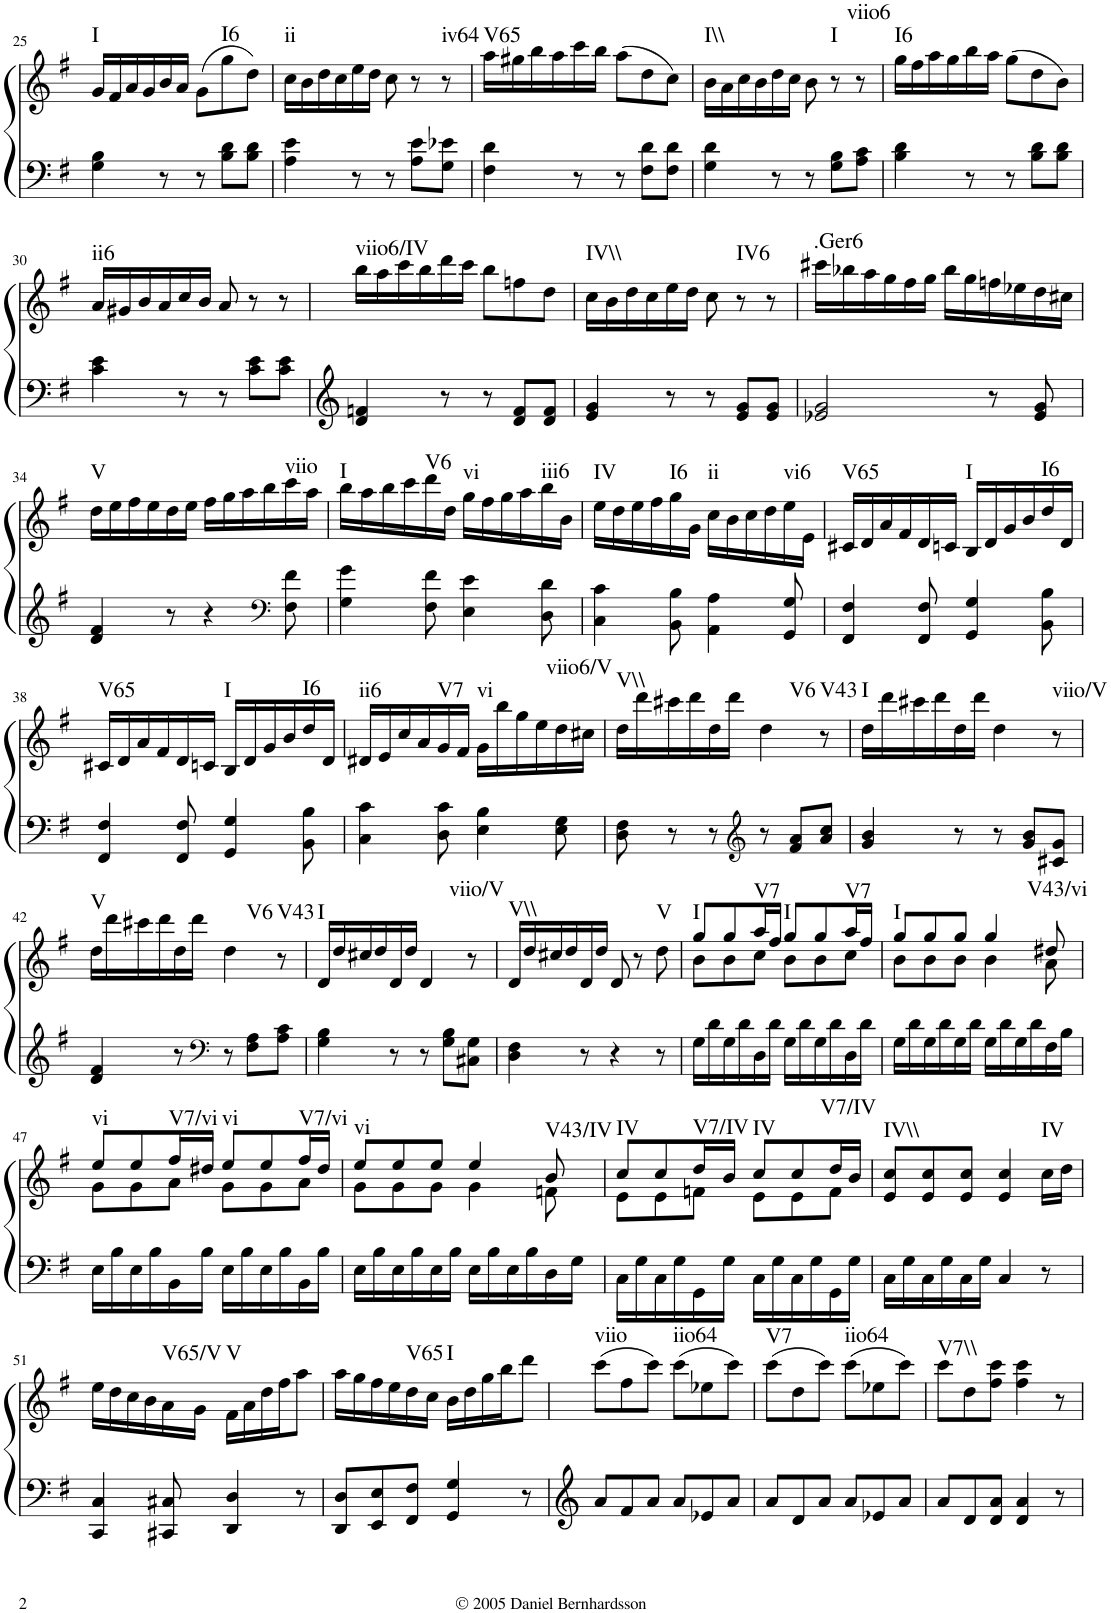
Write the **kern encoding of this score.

**kern	**kern	**harte
*part1	*part1	*part1
*staff2	*staff1	*
*I"Piano	*	*
*I'Pno.	*	*
!!LO:PB:g=z
*clefG2	*clefG2	*
*k[f#]	*k[f#]	*
*G:	*G:	*
*M6/8	*M6/8	*
=25	=25	=25
!	!	!LO:H:kt=I
4G\ 4B\	16g/LL	N
.	16f#/	.
.	16a/	.
.	16g/	.
8r	16b/	.
.	16a/JJ	.
8r	(8g\L	.
!	!	!LO:H:kt=I6
8B\ 8d\L	8gg\	N
8B\ 8d\J	8dd\J)	.
=26	=26	=26
!	!	!LO:H:kt=ii
4A\ 4e\	16cc\LL	N
.	16b\	.
.	16dd\	.
.	16cc\	.
8r	16ee\	.
.	16dd\JJ	.
8r	8cc\	.
8A\ 8e\L	8r	.
!	!	!LO:H:kt=iv64
8G\ 8e-X\J	8r	N
=27	=27	=27
!	!	!LO:H:kt=V65
4F#\ 4d\	16aa\LL	N
.	16gg#X\	.
.	16bb\	.
.	16aa\	.
8r	16ccc\	.
.	16bb\JJ	.
8r	(8aa\L	.
8F#\ 8d\L	8dd\	.
8F#\ 8d\J	8cc\J)	.
=28	=28	=28
!	!	!LO:H:kt=I\\
4G\ 4d\	16b\LL	N
.	16a\	.
.	16cc\	.
.	16b\	.
8r	16dd\	.
.	16cc\JJ	.
8r	8b\	.
!	!	!LO:H:kt=I
8G\ 8B\L	8r	N
!	!	!LO:H:kt=viio6
8A\ 8c\J	8r	N
=29	=29	=29
!	!	!LO:H:kt=I6
4B\ 4d\	16gg\LL	N
.	16ff#\	.
.	16aa\	.
.	16gg\	.
8r	16bb\	.
.	16aa\JJ	.
8r	(8gg\L	.
8B\ 8d\L	8dd\	.
8B\ 8d\J	8b\J)	.
!!LO:LB:g=z
=30	=30	=30
!	!	!LO:H:kt=ii6
4c\ 4e\	16a/LL	N
.	16g#X/	.
.	16b/	.
.	16a/	.
8r	16cc/	.
.	16b/JJ	.
8r	8a/	.
8c\ 8e\L	8r	.
8c\ 8e\J	8r	.
=31	=31	=31
!	!	!LO:H:kt=viio6/IV
4d/ 4fn/	16bb\LL	N
.	16aa\	.
.	16ccc\	.
.	16bb\	.
8r	16ddd\	.
.	16ccc\JJ	.
8r	8bb\L	.
8d/ 8f/L	8ffn\	.
8d/ 8f/J	8dd\J	.
=32	=32	=32
!	!	!LO:H:kt=IV\\
4e/ 4g/	16cc\LL	N
.	16b\	.
.	16dd\	.
.	16cc\	.
8r	16ee\	.
.	16dd\JJ	.
8r	8cc\	.
!	!	!LO:H:kt=IV6
8e/ 8g/L	8r	N
8e/ 8g/J	8r	.
=33	=33	=33
!	!	!LO:H:kt=.Ger6
2e-X/ 2g/	16ccc#X\LL	N
.	16bb-X\	.
.	16aa\	.
.	16gg\	.
.	16ff#\	.
.	16gg\JJ	.
.	16bb-\LL	.
.	16gg\	.
8r	16ffn\	.
.	16ee-X\	.
8e-/ 8g/	16dd\	.
.	16cc#X\JJ	.
!!LO:LB:g=z
=34	=34	=34
!	!	!LO:H:kt=V
4d/ 4f#/	16dd\LL	N
.	16ee\	.
.	16ff#\	.
.	16ee\	.
8r	16dd\	.
.	16ee\JJ	.
4r	16ff#\LL	.
.	16gg\	.
.	16aa\	.
.	16bb\	.
*clefF4	*	*
!	!	!LO:H:kt=viio
8F#\ 8f#\	16ccc\	N
.	16aa\JJ	.
=35	=35	=35
!	!	!LO:H:kt=I
4G\ 4g\	16bb\LL	N
.	16aa\	.
.	16bb\	.
.	16ccc\	.
!	!	!LO:H:kt=V6
8F#\ 8f#\	16ddd\	N
.	16dd\JJ	.
!	!	!LO:H:kt=vi
4E\ 4e\	16gg\LL	N
.	16ff#\	.
.	16gg\	.
.	16aa\	.
!	!	!LO:H:kt=iii6
8D\ 8d\	16bb\	N
.	16b\JJ	.
=36	=36	=36
!	!	!LO:H:kt=IV
4C\ 4c\	16ee\LL	N
.	16dd\	.
.	16ee\	.
.	16ff#\	.
!	!	!LO:H:kt=I6
8BB\ 8B\	16gg\	N
.	16g\JJ	.
!	!	!LO:H:kt=ii
4AA\ 4A\	16cc\LL	N
.	16b\	.
.	16cc\	.
.	16dd\	.
!	!	!LO:H:kt=vi6
8GG/ 8G/	16ee\	N
.	16e\JJ	.
=37	=37	=37
!	!	!LO:H:kt=V65
4FF#/ 4F#/	16c#X/LL	N
.	16d/	.
.	16a/	.
.	16f#/	.
8FF#/ 8F#/	16d/	.
.	16cn/JJ	.
!	!	!LO:H:kt=I
4GG/ 4G/	16B/LL	N
.	16d/	.
.	16g/	.
.	16b/	.
!	!	!LO:H:kt=I6
8BB\ 8B\	16dd/	N
.	16d/JJ	.
!!LO:LB:g=z
=38	=38	=38
!	!	!LO:H:kt=V65
4FF#/ 4F#/	16c#X/LL	N
.	16d/	.
.	16a/	.
.	16f#/	.
8FF#/ 8F#/	16d/	.
.	16cn/JJ	.
!	!	!LO:H:kt=I
4GG/ 4G/	16B/LL	N
.	16d/	.
.	16g/	.
.	16b/	.
!	!	!LO:H:kt=I6
8BB\ 8B\	16dd/	N
.	16d/JJ	.
=39	=39	=39
!	!	!LO:H:kt=ii6
4C\ 4c\	16d#X/LL	N
.	16e/	.
.	16cc/	.
.	16a/	.
!	!	!LO:H:kt=V7
8D\ 8c\	16g/	N
.	16f#/JJ	.
!	!	!LO:H:kt=vi
4E\ 4B\	16g\LL	N
.	16bb\	.
.	16gg\	.
.	16ee\	.
!	!	!LO:H:kt=viio6/V
8E\ 8G\	16dd\	N
.	16cc#X\JJ	.
=40	=40	=40
!	!	!LO:H:kt=V\\
8D\ 8F#\	16dd\LL	N
.	16ddd\	.
8r	16ccc#X\	.
.	16ddd\	.
8r	16dd\	.
.	16ddd\JJ	.
*clefG2	*	*
!	!	!LO:H:kt=V6
8r	4dd\	N
8f#/ 8a/L	.	.
!	!	!LO:H:kt=V43
8a/ 8cc/J	8r	N
=41	=41	=41
!	!	!LO:H:kt=I
4g/ 4b/	16dd\LL	N
.	16ddd\	.
.	16ccc#X\	.
.	16ddd\	.
8r	16dd\	.
.	16ddd\JJ	.
8r	4dd\	.
8g/ 8b/L	.	.
!	!	!LO:H:kt=viio/V
8c#X/ 8g/J	8r	N
!!LO:LB:g=z
=42	=42	=42
!	!	!LO:H:kt=V
4d/ 4f#/	16dd\LL	N
.	16ddd\	.
.	16ccc#X\	.
.	16ddd\	.
8r	16dd\	.
.	16ddd\JJ	.
*clefF4	*	*
!	!	!LO:H:kt=V6
8r	4dd\	N
8F#\ 8A\L	.	.
!	!	!LO:H:kt=V43
8A\ 8c\J	8r	N
=43	=43	=43
!	!	!LO:H:kt=I
4G\ 4B\	16d/LL	N
.	16dd/	.
.	16cc#X/	.
.	16dd/	.
8r	16d/	.
.	16dd/JJ	.
8r	4d/	.
8G\ 8B\L	.	.
!	!	!LO:H:kt=viio/V
8C#X\ 8G\J	8r	N
=44	=44	=44
!	!	!LO:H:kt=V\\
4D\ 4F#\	16d/LL	N
.	16dd/	.
.	16cc#X/	.
.	16dd/	.
8r	16d/	.
.	16dd/JJ	.
4r	8d/	.
.	8r	.
!	!	!LO:H:kt=V
8r	8dd\	N
=45	=45	=45
*	*^	*
!	!	!	!LO:H:kt=I
16G\LL	8gg/L	8b\L	N
16d\	.	.	.
16G\	8gg/	8b\	.
16d\	.	.	.
!	!	!	!LO:H:kt=V7
16D\	16aa/L	8cc\J	N
16d\JJ	16ff#/JJ	.	.
!	!	!	!LO:H:kt=I
16G\LL	8gg/L	8b\L	N
16d\	.	.	.
16G\	8gg/	8b\	.
16d\	.	.	.
!	!	!	!LO:H:kt=V7
16D\	16aa/L	8cc\J	N
16d\JJ	16ff#/JJ	.	.
=46	=46	=46	=46
!	!	!	!LO:H:kt=I
16G\LL	8gg/L	8b\L	N
16d\	.	.	.
16G\	8gg/	8b\	.
16d\	.	.	.
16G\	8gg/J	8b\J	.
16d\JJ	.	.	.
16G\LL	4gg/	4b\	.
16d\	.	.	.
16G\	.	.	.
16d\	.	.	.
!	!	!	!LO:H:kt=V43/vi
16F#\	8dd#X/	8a\	N
16B\JJ	.	.	.
!!LO:LB:g=z	!!
=47	=47	=47	=47
!	!	!	!LO:H:kt=vi
16E\LL	8ee/L	8g\L	N
16B\	.	.	.
16E\	8ee/	8g\	.
16B\	.	.	.
!	!	!	!LO:H:kt=V7/vi
16BB\	16ff#/L	8a\J	N
16B\JJ	16dd#X/JJ	.	.
!	!	!	!LO:H:kt=vi
16E\LL	8ee/L	8g\L	N
16B\	.	.	.
16E\	8ee/	8g\	.
16B\	.	.	.
!	!	!	!LO:H:kt=V7/vi
16BB\	16ff#/L	8a\J	N
16B\JJ	16dd#/JJ	.	.
=48	=48	=48	=48
!	!	!	!LO:H:kt=vi
16E\LL	8ee/L	8g\L	N
16B\	.	.	.
16E\	8ee/	8g\	.
16B\	.	.	.
16E\	8ee/J	8g\J	.
16B\JJ	.	.	.
16E\LL	4ee/	4g\	.
16B\	.	.	.
16E\	.	.	.
16B\	.	.	.
!	!	!	!LO:H:kt=V43/IV
16D\	8b/	8fn\	N
16G\JJ	.	.	.
=49	=49	=49	=49
!	!	!	!LO:H:kt=IV
16C\LL	8cc/L	8e\L	N
16G\	.	.	.
16C\	8cc/	8e\	.
16G\	.	.	.
!	!	!	!LO:H:kt=V7/IV
16GG\	16dd/L	8fn\J	N
16G\JJ	16b/JJ	.	.
!	!	!	!LO:H:kt=IV
16C\LL	8cc/L	8e\L	N
16G\	.	.	.
16C\	8cc/	8e\	.
16G\	.	.	.
!	!	!	!LO:H:kt=V7/IV
16GG\	16dd/L	8f\J	N
16G\JJ	16b/JJ	.	.
*	*v	*v	*
=50	=50	=50
!	!	!LO:H:kt=IV\\
16C\LL	8e/ 8cc/L	N
16G\	.	.
16C\	8e/ 8cc/	.
16G\	.	.
16C\	8e/ 8cc/J	.
16G\JJ	.	.
4C/	4e/ 4cc/	.
!	!	!LO:H:kt=IV
8r	16cc\LL	N
.	16dd\JJ	.
!!LO:LB:g=z
=51	=51	=51
4CC/ 4C/	16ee\LL	.
.	16dd\	.
.	16cc\	.
.	16b\	.
!	!	!LO:H:kt=V65/V
8CC#X/ 8C#X/	16a\	N
.	16g\JJ	.
!	!	!LO:H:kt=V
4DD/ 4D/	16f#\LL	N
.	16a\	.
.	16dd\	.
.	16ff#\J	.
8r	8aa\J	.
=52	=52	=52
8DD/ 8D/L	16aa\LL	.
.	16gg\	.
8EE/ 8E/	16ff#\	.
.	16ee\	.
!	!	!LO:H:kt=V65
8FF#/ 8F#/J	16dd\	N
.	16cc\JJ	.
!	!	!LO:H:kt=I
4GG/ 4G/	16b\LL	N
.	16dd\	.
.	16gg\	.
.	16bb\J	.
8r	8ddd\J	.
=53	=53	=53
!	!	!LO:H:kt=viio
8a/L	(8ccc\L	N
8f#/	8ff#\	.
8a/J	8ccc\J)	.
!	!	!LO:H:kt=iio64
8a/L	(8ccc\L	N
8e-X/	8ee-X\	.
8a/J	8ccc\J)	.
=54	=54	=54
!	!	!LO:H:kt=V7
8a/L	(8ccc\L	N
8d/	8dd\	.
8a/J	8ccc\J)	.
!	!	!LO:H:kt=iio64
8a/L	(8ccc\L	N
8e-X/	8ee-X\	.
8a/J	8ccc\J)	.
=55	=55	=55
!	!	!LO:H:kt=V7\\
8a/L	8ccc\L	N
8d/	8dd\	.
8d/ 8a/J	8ff#\ 8ccc\J	.
4d/ 4a/	4ff#\ 4ccc\	.
8r	8r	.
=	=	=
*-	*-	*-
